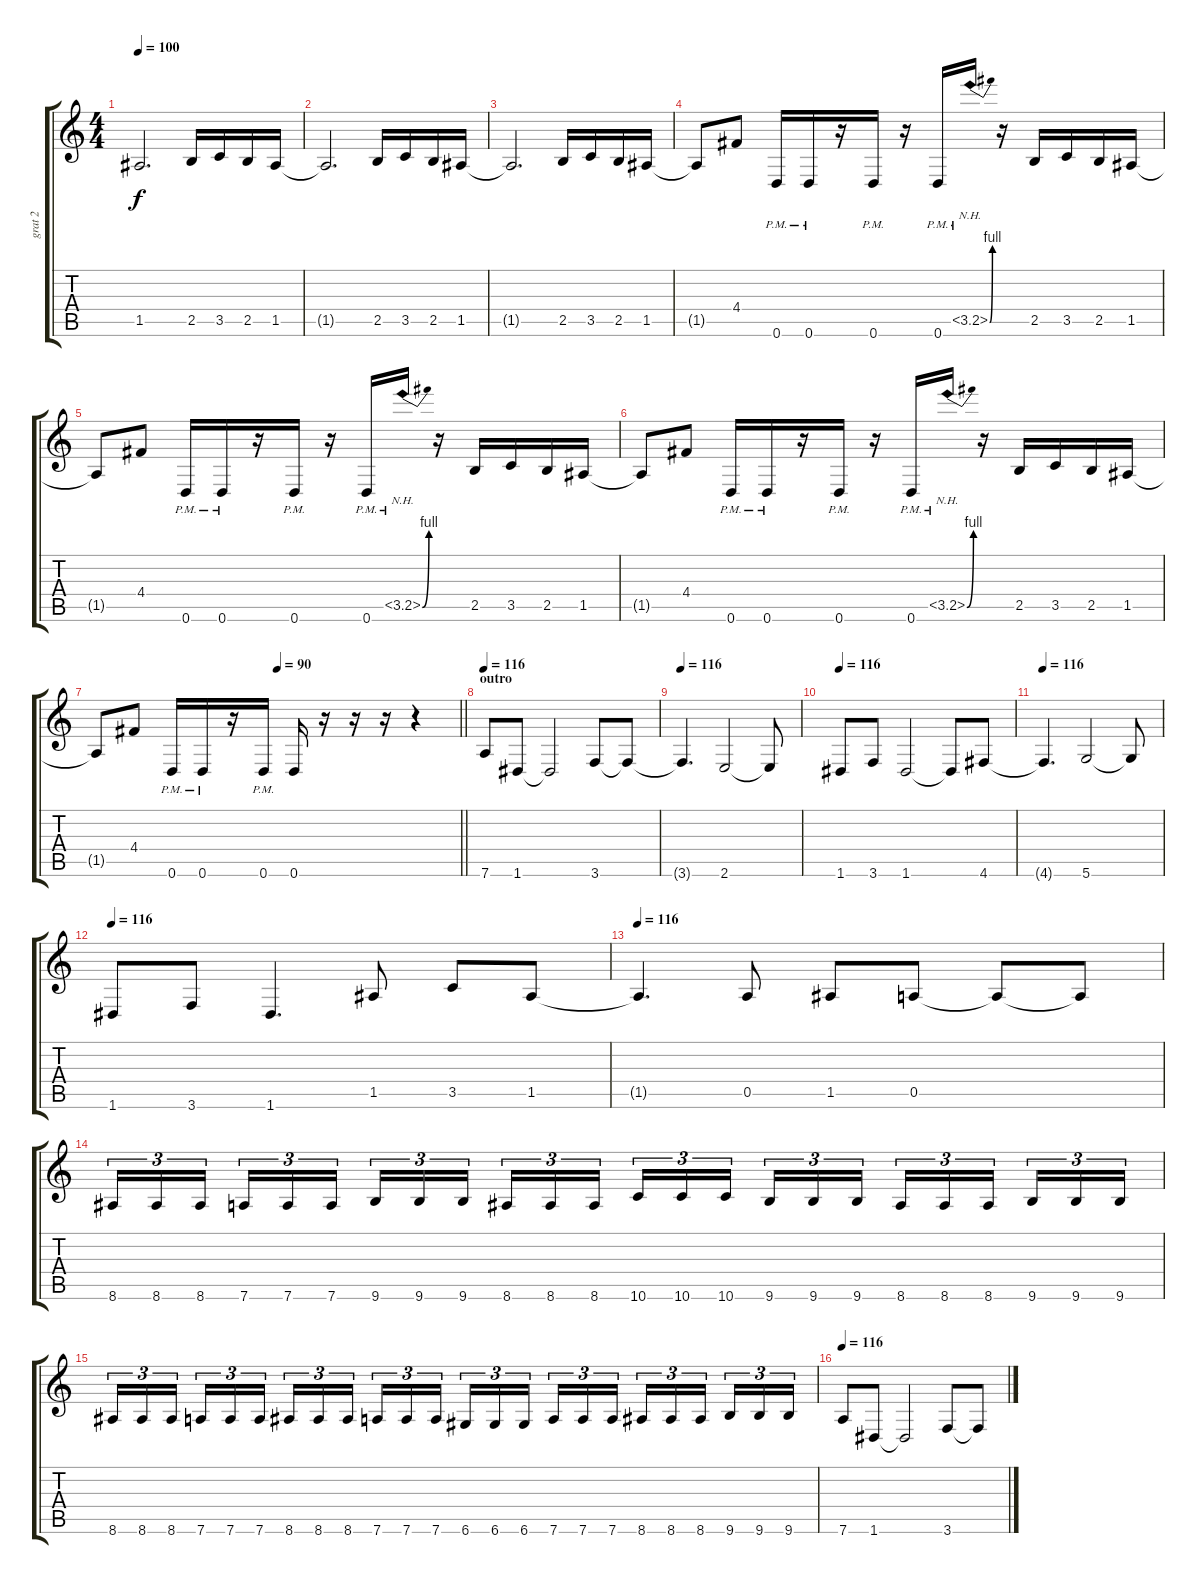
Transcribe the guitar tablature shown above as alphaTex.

\track ("grat 2" "grat 2") {instrument distortionguitar}
\staff {score tabs}
\tuning (E4 B3 G3 D3 A2 D2) {hide}
\ts (4 4)
\tempo 100
\clef g2
\ks c
1.5{t}.2{d dy f} 2.5.16 3.5.16 2.5.16 1.5.16 |
1.5{t}.2{d} 2.5.16 3.5.16 2.5.16 1.5.16 |
1.5{t}.2{d} 2.5.16 3.5.16 2.5.16 1.5.16 |
1.5{t}.8 4.4.8 0.6{pm}.16 0.6{pm}.16 r.16 0.6{pm}.16 r.16 0.6{pm}.16 3.5{be (bend 0 0 60 4) nh pm}.16 r.16 2.5.16 3.5.16 2.5.16 1.5.16 |
1.5{t}.8 4.4.8 0.6{pm}.16 0.6{pm}.16 r.16 0.6{pm}.16 r.16 0.6{pm}.16 3.5{be (bend 0 0 60 4) nh pm}.16 r.16 2.5.16 3.5.16 2.5.16 1.5.16 |
1.5{t}.8 4.4.8 0.6{pm}.16 0.6{pm}.16 r.16 0.6{pm}.16 r.16 0.6{pm}.16 3.5{be (bend 0 0 60 4) nh pm}.16 r.16 2.5.16 3.5.16 2.5.16 1.5.16 |
\tempo (90 0.5)
\barLineRight lightlight
1.5{t}.8 4.4.8 0.6{pm}.16 0.6{pm}.16 r.16 0.6{pm}.16 0.6.16 r.16 r.16 r.16 r.4 |
\section ("" "outro")
\tempo 116
7.6.8 1.6.8 1.6{t}.2 3.6.8 3.6{t}.8 |
\tempo 116
3.6{t}.4{d} 2.6.2 2.6{t}.8 |
\tempo 116
1.6.8 3.6.8 1.6.2 1.6{t}.8 4.6.8 |
\tempo 116
4.6{t}.4{d} 5.6.2 5.6{t}.8 |
\tempo 116
1.6.8 3.6.8 1.6.4{d} 1.5.8 3.5.8 1.5.8 |
\tempo 116
1.5{t}.4{d} 0.5.8 1.5.8 0.5.8 0.5{t}.8 0.5{t}.8 |
8.6.16{tu (3 2)} 8.6.16{tu (3 2)} 8.6.16{tu (3 2) beam splitsecondary} 7.6.16{tu (3 2)} 7.6.16{tu (3 2)} 7.6.16{tu (3 2)} 9.6.16{tu (3 2)} 9.6.16{tu (3 2)} 9.6.16{tu (3 2) beam splitsecondary} 8.6.16{tu (3 2)} 8.6.16{tu (3 2)} 8.6.16{tu (3 2)} 10.6.16{tu (3 2)} 10.6.16{tu (3 2)} 10.6.16{tu (3 2) beam splitsecondary} 9.6.16{tu (3 2)} 9.6.16{tu (3 2)} 9.6.16{tu (3 2)} 8.6.16{tu (3 2)} 8.6.16{tu (3 2)} 8.6.16{tu (3 2) beam splitsecondary} 9.6.16{tu (3 2)} 9.6.16{tu (3 2)} 9.6.16{tu (3 2)} |
8.6.16{tu (3 2)} 8.6.16{tu (3 2)} 8.6.16{tu (3 2) beam splitsecondary} 7.6.16{tu (3 2)} 7.6.16{tu (3 2)} 7.6.16{tu (3 2)} 8.6.16{tu (3 2)} 8.6.16{tu (3 2)} 8.6.16{tu (3 2) beam splitsecondary} 7.6.16{tu (3 2)} 7.6.16{tu (3 2)} 7.6.16{tu (3 2)} 6.6.16{tu (3 2)} 6.6.16{tu (3 2)} 6.6.16{tu (3 2) beam splitsecondary} 7.6.16{tu (3 2)} 7.6.16{tu (3 2)} 7.6.16{tu (3 2)} 8.6.16{tu (3 2)} 8.6.16{tu (3 2)} 8.6.16{tu (3 2) beam splitsecondary} 9.6.16{tu (3 2)} 9.6.16{tu (3 2)} 9.6.16{tu (3 2)} |
\tempo 116
7.6.8 1.6.8 1.6{t}.2 3.6.8 3.6{t}.8
